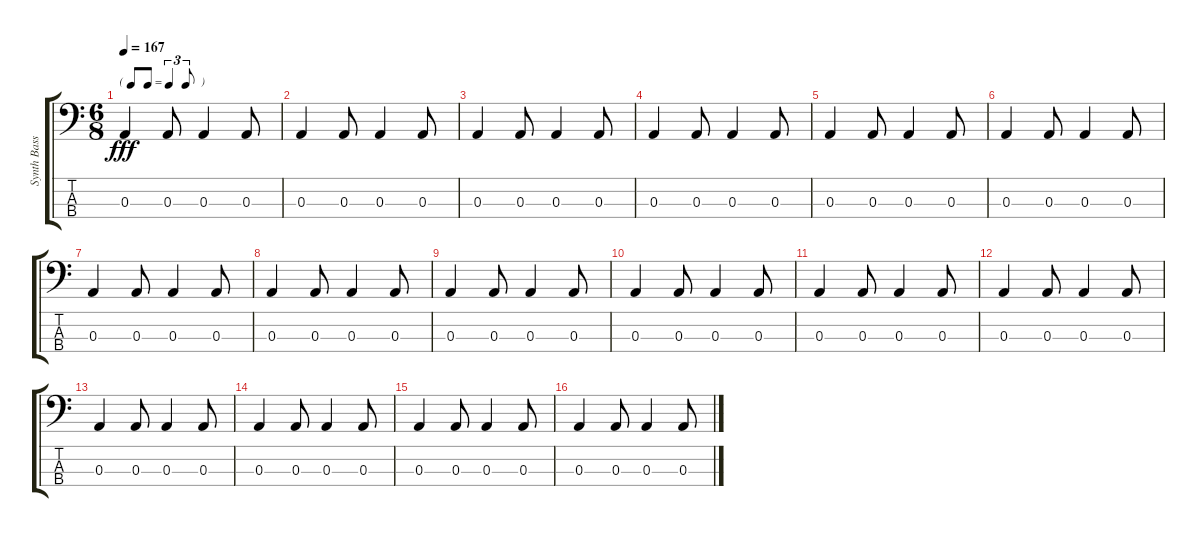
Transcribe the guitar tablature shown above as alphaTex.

\track ("Synth Bass 2 RC" "Synth Bass") {instrument synthbass2}
\staff {score tabs}
\tuning (G2 D2 A1 E1) {hide}
\ts (6 8)
\tf triplet8th
\tempo 167
\clef f4
\ks c
0.3.4{dy fff} 0.3.8 0.3.4 0.3.8 |
0.3.4 0.3.8 0.3.4 0.3.8 |
0.3.4 0.3.8 0.3.4 0.3.8 |
0.3.4 0.3.8 0.3.4 0.3.8 |
0.3.4 0.3.8 0.3.4 0.3.8 |
0.3.4 0.3.8 0.3.4 0.3.8 |
0.3.4 0.3.8 0.3.4 0.3.8 |
0.3.4 0.3.8 0.3.4 0.3.8 |
0.3.4 0.3.8 0.3.4 0.3.8 |
0.3.4 0.3.8 0.3.4 0.3.8 |
0.3.4 0.3.8 0.3.4 0.3.8 |
0.3.4 0.3.8 0.3.4 0.3.8 |
0.3.4 0.3.8 0.3.4 0.3.8 |
0.3.4 0.3.8 0.3.4 0.3.8 |
0.3.4 0.3.8 0.3.4 0.3.8 |
0.3.4 0.3.8 0.3.4 0.3.8
